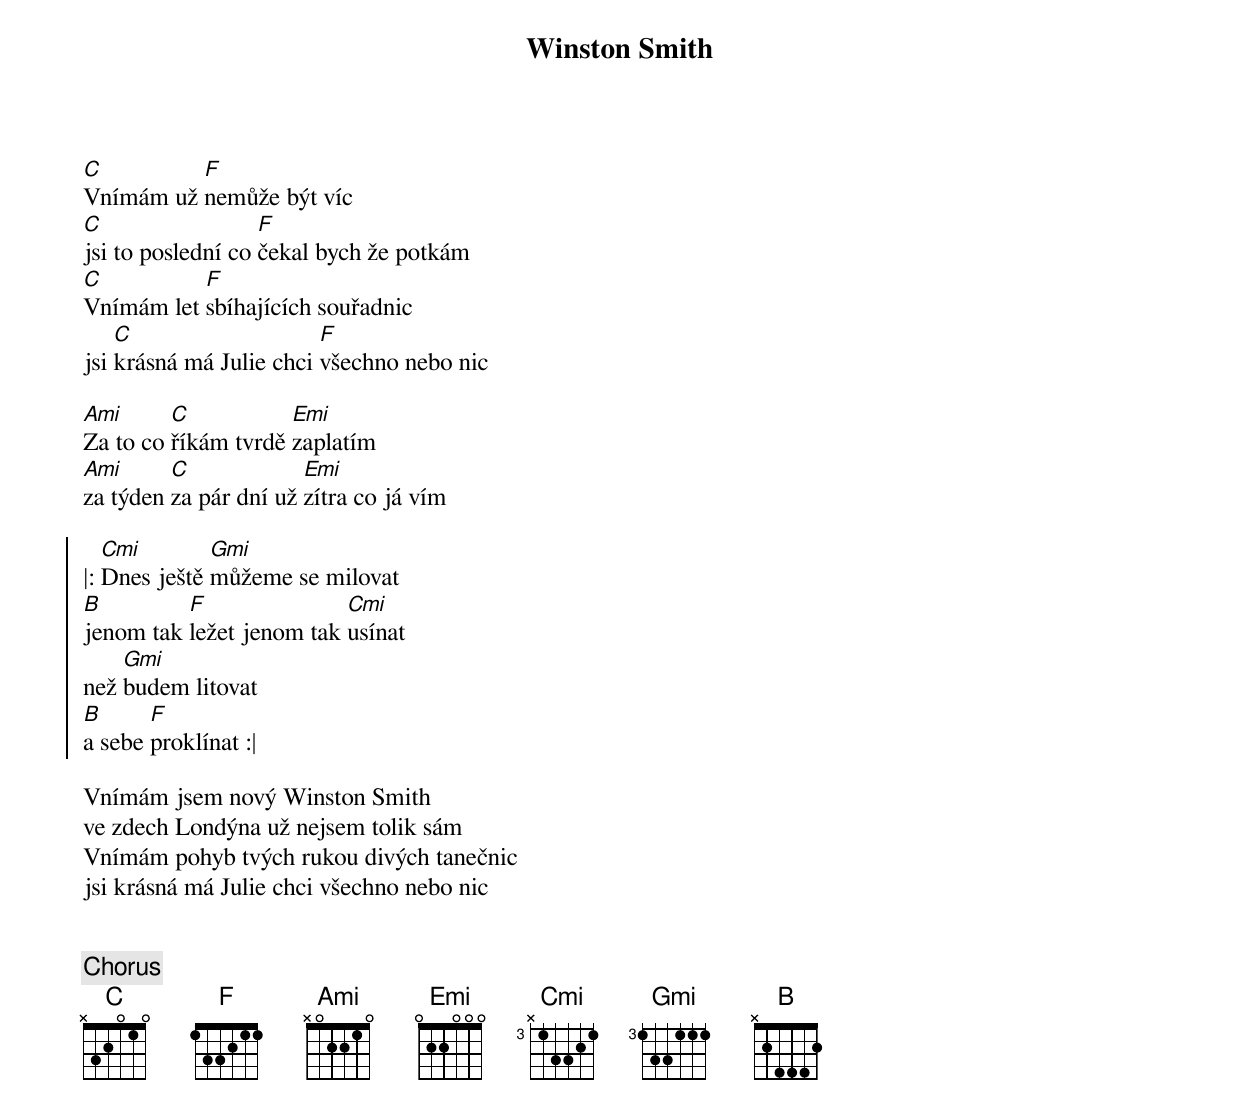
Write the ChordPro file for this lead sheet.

{title: Winston Smith}
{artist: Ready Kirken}
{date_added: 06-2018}
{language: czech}
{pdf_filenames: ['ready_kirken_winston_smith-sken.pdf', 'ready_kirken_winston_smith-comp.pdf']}
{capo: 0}
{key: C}
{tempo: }
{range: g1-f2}
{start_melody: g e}
{start_of_verse}
[C]Vnímám už [F]nemůže být víc
[C]jsi to poslední co [F]čekal bych že potkám
[C]Vnímám let [F]sbíhajících souřadnic
jsi [C]krásná má Julie chci [F]všechno nebo nic
{end_of_verse}

{start_of_bridge}
[Ami]Za to co [C]říkám tvrdě [Emi]zaplatím
[Ami]za týden [C]za pár dní už [Emi]zítra co já vím
{end_of_bridge}

{start_of_chorus}
|: [Cmi]Dnes ještě [Gmi]můžeme se milovat
[B]jenom tak [F]ležet jenom tak [Cmi]usínat
než [Gmi]budem litovat
[B]a sebe [F]proklínat :|
{end_of_chorus}

{start_of_verse}
Vnímám jsem nový Winston Smith
ve zdech Londýna už nejsem tolik sám
Vnímám pohyb tvých rukou divých tanečnic
jsi krásná má Julie chci všechno nebo nic
{end_of_verse}

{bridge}

{chorus}
